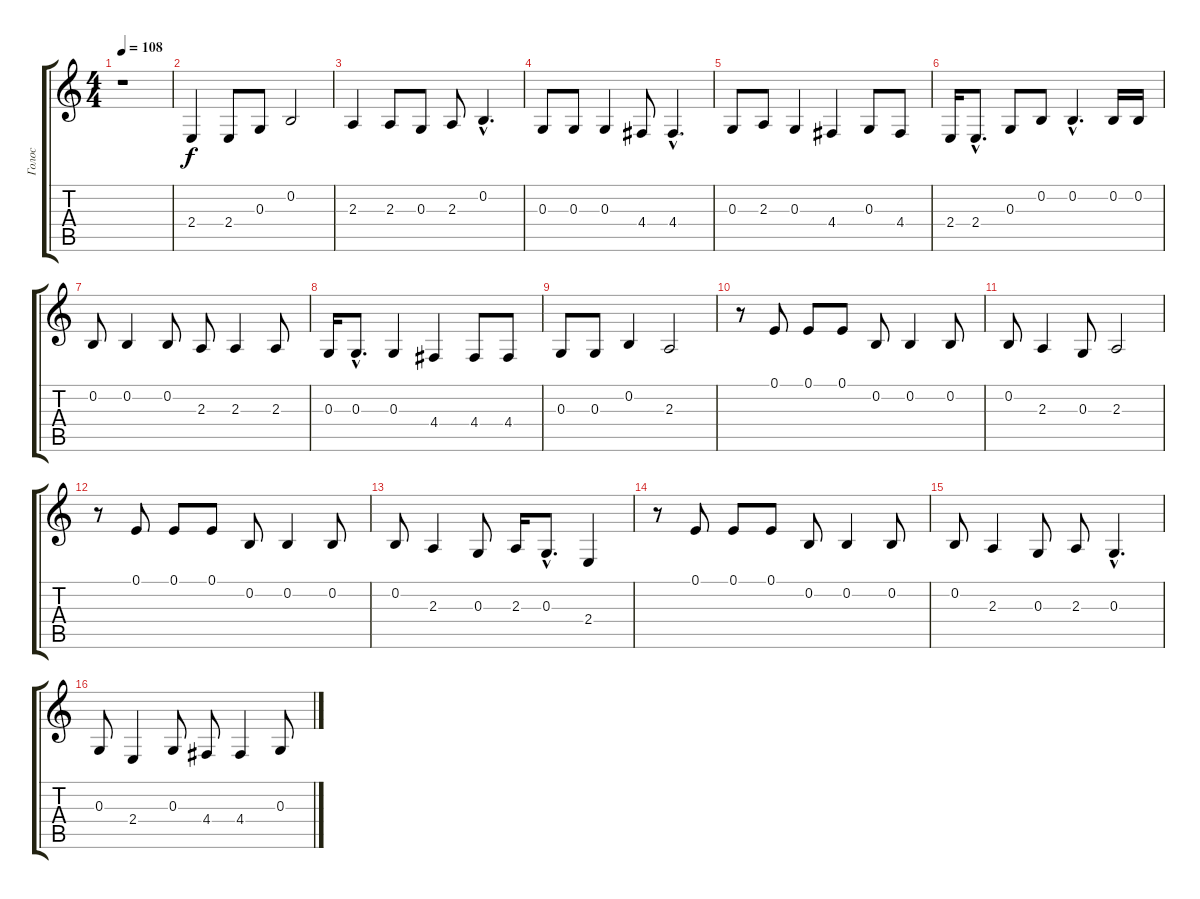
\track ("Голос" "Голос") {instrument lead6voice}
\staff {score tabs}
\tuning (E4 B3 G3 D3 A2 E2) {hide}
\ts (4 4)
\tempo 108
\clef g2
\ks c
r.1{dy f} |
2.4.4 2.4.8 0.3.8 0.2.2 |
2.3.4 2.3.8 0.3.8 2.3.8 0.2{hac}.4{d} |
0.3.8 0.3.8 0.3.4 4.4.8 4.4{hac}.4{d} |
0.3.8 2.3.8 0.3.4 4.4.4 0.3.8 4.4.8 |
2.4.16 2.4{hac}.8{d} 0.3.8 0.2.8 0.2{hac}.4{d} 0.2.16 0.2.16 |
0.2.8 0.2.4 0.2.8 2.3.8 2.3.4 2.3.8 |
0.3.16 0.3{hac}.8{d} 0.3.4 4.4.4 4.4.8 4.4.8 |
0.3.8 0.3.8 0.2.4 2.3.2 |
r.8 0.1.8 0.1.8 0.1.8 0.2.8 0.2.4 0.2.8 |
0.2.8 2.3.4 0.3.8 2.3.2 |
r.8 0.1.8 0.1.8 0.1.8 0.2.8 0.2.4 0.2.8 |
0.2.8 2.3.4 0.3.8 2.3.16 0.3{hac}.8{d} 2.4.4 |
r.8 0.1.8 0.1.8 0.1.8 0.2.8 0.2.4 0.2.8 |
0.2.8 2.3.4 0.3.8 2.3.8 0.3{hac}.4{d} |
0.3.8 2.4.4 0.3.8 4.4.8 4.4.4 0.3.8
